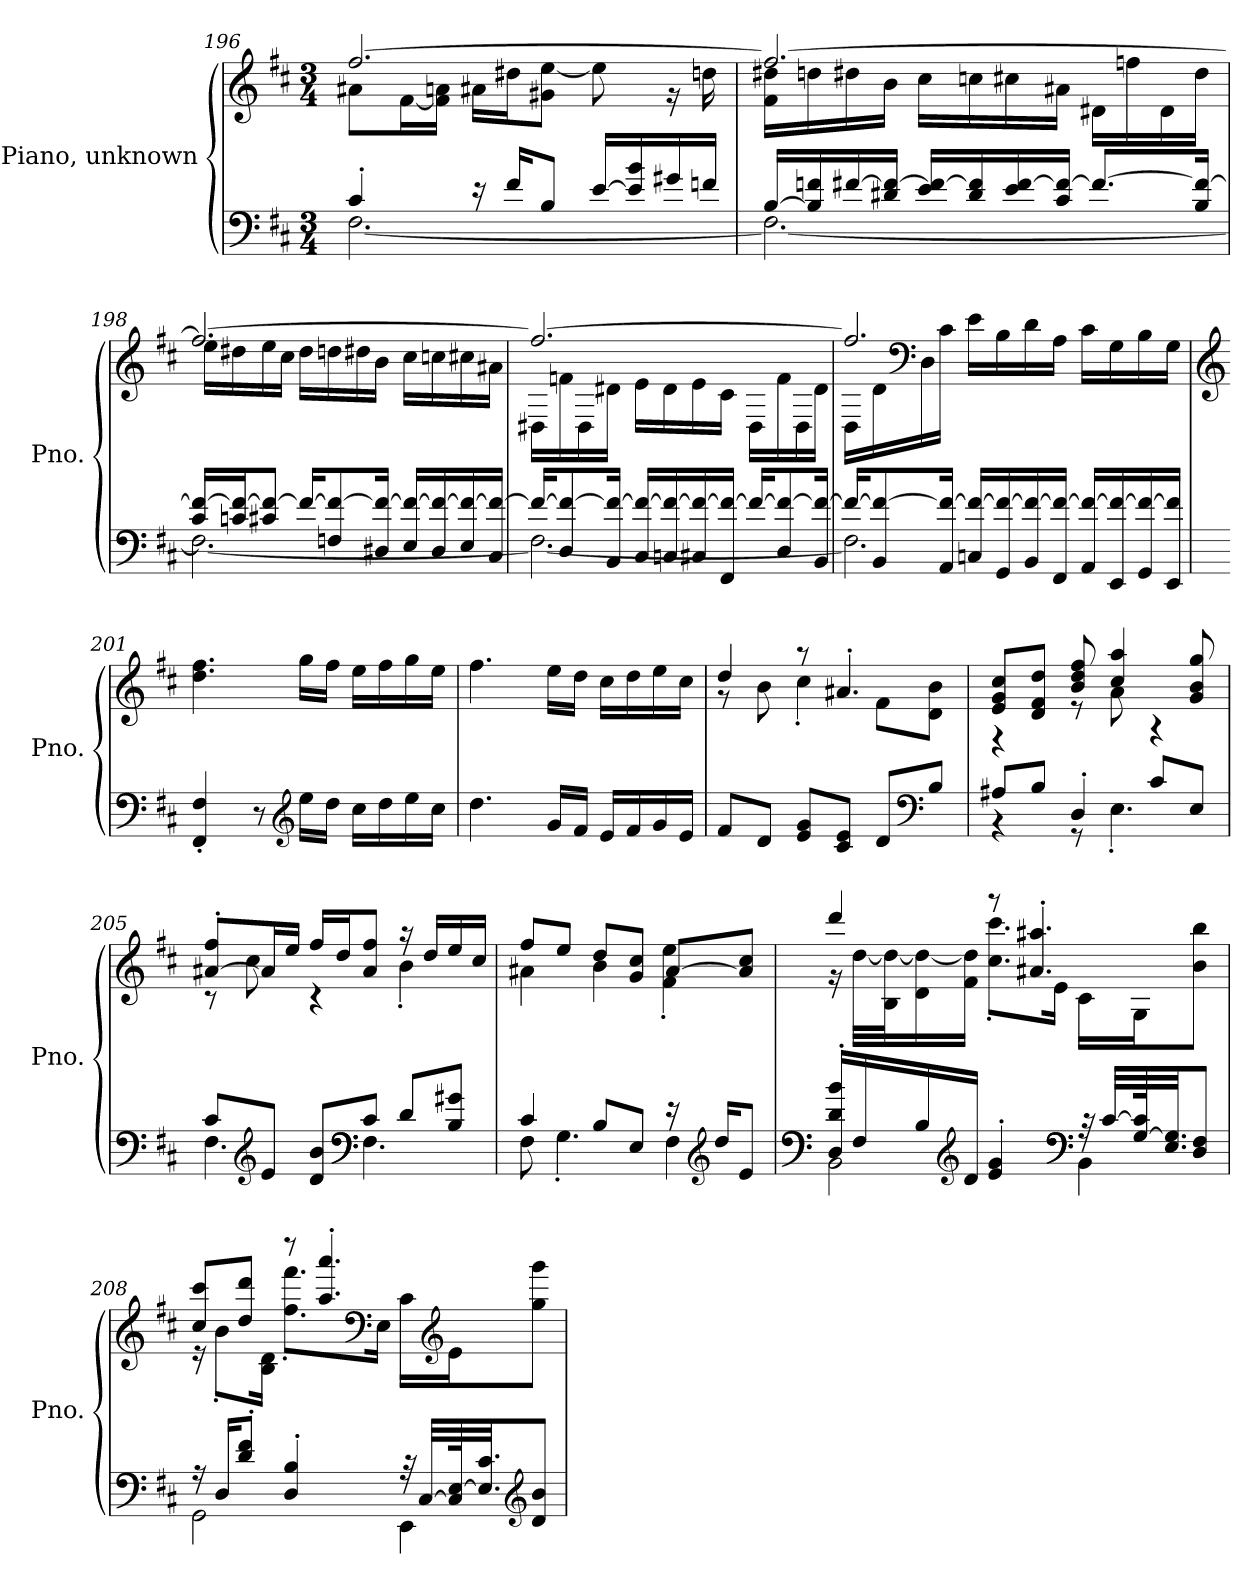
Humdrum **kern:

**kern	**kern
*part1	*part1
*staff2	*staff1
*I"Piano, unknown	*
*I'Pno.	*
!!LO:LB:g=z
*clefF4	*clefG2
*k[f#c#]	*k[f#c#]
*M3/4	*M3/4
=196	=196
*^	*^
4c#'/	[2.F#\	[2.ff#/	8a#X\L
.	.	.	[16f#\L
.	.	.	16f#\] 16an\JJ
16r	.	.	16a#X\LL
16f#/KL	.	.	16dd#X\J
8B/J	.	.	8g#X\ [8ee\J
[16e/LL	.	.	8ee\]
16e/] 16b/	.	.	.
16g#X/	.	.	16r
16fn/JJ	.	.	16ddn\
=197	=197	=197	=197
[16B/LL	2.F#\_	2.ff#/_	16f#\ 16dd#X\LL
16B/] 16fn/	.	.	16ddn\
[16f#X/	.	.	16dd#X\
16d#X/ 16f#/_JJ	.	.	16b\JJ
16e/ 16f#/_LL	.	.	16cc#\LL
16d#/ 16f#/]	.	.	16ccn\
16e/ [16f#/	.	.	16cc#X\
16c#/ 16f#/_JJ	.	.	16a#X\JJ
8.f#/L_	.	.	16d#X\LL
.	.	.	16ffn\
.	.	.	16d#\
16B/ 16f#/_Jk	.	.	16dd#\JJ
!!LO:LB:g=z	!!
=198	=198	=198	=198
16c#/ 16f#/_LL	2.F#\_	2.ff#/_	16ee\LL
16cn/ 16f#/_J	.	.	16dd#X\
8c#X/ 8f#/_J	.	.	16ee\
.	.	.	16cc#\JJ
16f#/KL_	.	.	16dd#\LL
8Fn/ 8f#/_	.	.	16ddn\
.	.	.	16dd#X\
16D#X/ 16f#/_Jk	.	.	16b\JJ
16E/ 16f#/_LL	.	.	16cc#\LL
16D#/ 16f#/_	.	.	16ccn\
16E/ 16f#/_	.	.	16cc#X\
16C#/ 16f#/_JJ	.	.	16a#X\JJ
=199	=199	=199	=199
16f#/KL_	2.F#\_	2.ff#/_	16D#X\LL
8D/ 8f#/_	.	.	16fn\
.	.	.	16D#\
16BB/ 16f#/_Jk	.	.	16d#X\JJ
16C#/ 16f#/_LL	.	.	16e\LL
16Cn/ 16f#/_	.	.	16d#\
16C#X/ 16f#/_	.	.	16e\
16FF#/ 16f#/_JJ	.	.	16c#\JJ
16f#/KL_	.	.	16D#\LL
8D/ 8f#/_	.	.	16f\
.	.	.	16D#\
16BB/ 16f#/_Jk	.	.	16d#\JJ
!!LO:PB:g=z	!!
=200	=200	=200	=200
16f#/KL_	2.F#\]	2.ff#/]	16D\LL
8BB/ 8f#/_	.	.	16d\
*	*	*clefF4	*
.	.	.	16D\
16AA/ 16f#/_Jk	.	.	16c#\JJ
16Cn/ 16f#/_LL	.	.	16e\LL
16GG/ 16f#/_	.	.	16B\
16BB/ 16f#/_	.	.	16d\
16FF#/ 16f#/_JJ	.	.	16A\JJ
16AA/ 16f#/_LL	.	.	16c#\LL
16EE/ 16f#/_	.	.	16G\
16GG/ 16f#/_	.	.	16B\
16EE/ 16f#/]JJ	.	.	16G\JJ
*v	*v	*	*
*	*v	*v
=201	=201
*	*clefG2
4FF#/' 4F#/'	4.dd\ 4.ff#\
8r	.
*clefG2	*
16ee\LL	16gg\LL
16dd\JJ	16ff#\JJ
16cc#\LL	16ee\LL
16dd\	16ff#\
16ee\	16gg\
16cc#\JJ	16ee\JJ
=202	=202
4.dd\	4.ff#\
16g/LL	16ee\LL
16f#/JJ	16dd\JJ
16e/LL	16cc#\LL
16f#/	16dd\
16g/	16ee\
16e/JJ	16cc#\JJ
!!LO:LB:g=z
=203	=203
*	*^
8f#/L	4dd/	8r
8d/J	.	8b\
8e/ 8g/L	8r	4cc#'\
8c#/ 8e/J	4.a#X'/	.
8d/L	.	8f#\L
*clefF4	*	*
8B/J	.	8d\ 8b\J
=204	=204	=204
*^	*	*
8A#X/L	4r	8e/ 8g/ 8cc#/L	4r
8B/J	.	8d/ 8f#/ 8dd/J	.
4D'/	8r	8b/ 8dd/ 8ff#/	8r
.	4.E'\	4cc#/ 4aa/	8a\
8c#/L	.	.	4r
8E/J	.	8g/ 8b/ 8gg/	.
=205	=205	=205	=205
8c#/L	4.F#\	[8a#X/' 8ff#/'L	8r
*clefG2	*	*	*
8e/J	.	16a#/L]	8cc#\
.	.	16ee/JJ	.
8d/ 8b/L	.	16ff#/LL	4r
.	.	16dd/J	.
*clefF4	*	*	*
8c#/J	4.F#\	8a#/ 8ff#/J	.
8d/L	.	16r	4b'\
.	.	16dd/LL	.
8B/ 8g#X/J	.	16ee/	.
.	.	16cc#/JJ	.
=206	=206	=206	=206
4c#/	8F#\	8ff#/L	4a#X\
.	4.G'\	8ee/J	.
8B/L	.	8dd/L	4b\
8E/J	.	8g/ 8cc#/J	.
16r	4F#\	[8a#/L	4f#\' 4ee\'
*clefG2	*	*	*
16dd/KL	.	.	.
8e/J	.	8a#/] 8cc#/J	.
!!LO:LB:g=z	!!
=207	=207	=207	=207
*clefF4	*	*	*
16D/' 16d/' 16b/'LL	2BB\	4ddd/	16r
16F#/	.	.	[32dd\LLL
.	.	.	32B\ 32dd\_J
16B/	.	.	16d\ 16dd\_
*clefG2	*	*	*
16d/JJ	.	.	16f#\ 16dd\]JJ
4e/' 4g/'	.	8r	8.cc#\' 8.ccc#\'L
.	.	4.a#X/' 4.aa#X/'	.
.	.	.	16e\Jk
*clefF4	*	*	*
32r	4BB\	.	16c#\LL
[32c#/LLL	.	.	.
[64G/ 64c#/]K	.	.	16G\J
32.E/ 32.G/]JJ	.	.	.
8D/ 8F#/J	.	.	8b\ 8bb\J
=208	=208	=208	=208
16r	2GG\	8cc#/ 8ccc#/L	16r
16D/KL	.	.	8b'\L
8d/' 8f#/'J	.	8dd/ 8ddd/J	.
.	.	.	16B\ 16d\Jk
4D/' 4B/'	.	8r	8.ff#\' 8.fff#\'L
.	.	4.aa/' 4.aaa/'	.
*	*	*clefF4	*
.	.	.	16E\Jk
32r	4EE\	.	16c#\LL
[32C#/LLL	.	.	.
*	*	*clefG2	*
64C#/] [64E/K	.	.	16e\J
32.E/] 32.c#/JJ	.	.	.
*clefG2	*	*	*
8d/ 8b/J	.	.	8gg\ 8ggg\J
*v	*v	*	*
*	*v	*v
=	=
*-	*-
